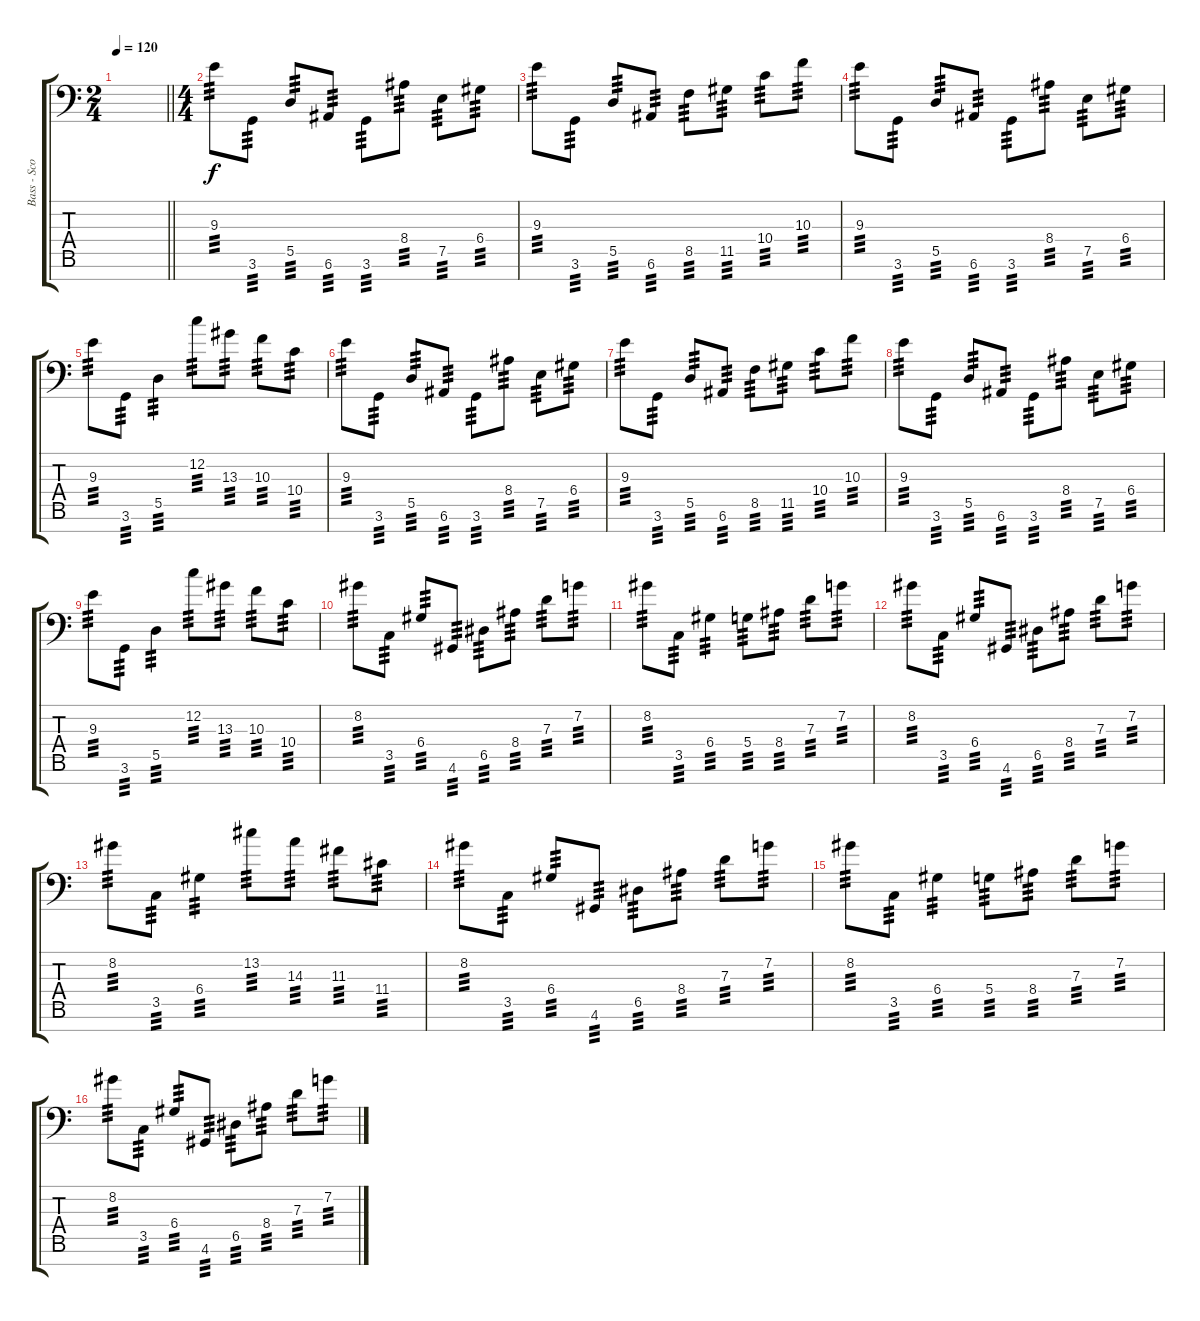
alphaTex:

\track ("Bass - Scott Plummer" "Bass - Sco") {instrument electricbassfinger}
\staff {score tabs}
\tuning (F3 C3 G2 D2 A1 E1 B0) {hide}
\ts (2 4)
\tempo 120
\clef f4
\barLineRight lightlight
\ks c
|
\ts (4 4)
9.3.8{tp 3} 3.6.8{tp 3} 5.5.8{tp 3} 6.6.8{tp 3} 3.6.8{tp 3} 8.4.8{tp 3} 7.5.8{tp 3} 6.4.8{tp 3} |
9.3.8{tp 3} 3.6.8{tp 3} 5.5.8{tp 3} 6.6.8{tp 3} 8.5.8{tp 3} 11.5.8{tp 3} 10.4.8{tp 3} 10.3.8{tp 3} |
9.3.8{tp 3} 3.6.8{tp 3} 5.5.8{tp 3} 6.6.8{tp 3} 3.6.8{tp 3} 8.4.8{tp 3} 7.5.8{tp 3} 6.4.8{tp 3} |
9.3.8{tp 3} 3.6.8{tp 3} 5.5.4{tp 3} 12.2.8{tp 3} 13.3.8{tp 3} 10.3.8{tp 3} 10.4.8{tp 3} |
9.3.8{tp 3} 3.6.8{tp 3} 5.5.8{tp 3} 6.6.8{tp 3} 3.6.8{tp 3} 8.4.8{tp 3} 7.5.8{tp 3} 6.4.8{tp 3} |
9.3.8{tp 3} 3.6.8{tp 3} 5.5.8{tp 3} 6.6.8{tp 3} 8.5.8{tp 3} 11.5.8{tp 3} 10.4.8{tp 3} 10.3.8{tp 3} |
9.3.8{tp 3} 3.6.8{tp 3} 5.5.8{tp 3} 6.6.8{tp 3} 3.6.8{tp 3} 8.4.8{tp 3} 7.5.8{tp 3} 6.4.8{tp 3} |
9.3.8{tp 3} 3.6.8{tp 3} 5.5.4{tp 3} 12.2.8{tp 3} 13.3.8{tp 3} 10.3.8{tp 3} 10.4.8{tp 3} |
8.2.8{tp 3} 3.5.8{tp 3} 6.4.8{tp 3} 4.6.8{tp 3} 6.5.8{tp 3} 8.4.8{tp 3} 7.3.8{tp 3} 7.2.8{tp 3} |
8.2.8{tp 3} 3.5.8{tp 3} 6.4.4{tp 3} 5.4.8{tp 3} 8.4.8{tp 3} 7.3.8{tp 3} 7.2.8{tp 3} |
8.2.8{tp 3} 3.5.8{tp 3} 6.4.8{tp 3} 4.6.8{tp 3} 6.5.8{tp 3} 8.4.8{tp 3} 7.3.8{tp 3} 7.2.8{tp 3} |
8.2.8{tp 3} 3.5.8{tp 3} 6.4.4{tp 3} 13.2.8{tp 3} 14.3.8{tp 3} 11.3.8{tp 3} 11.4.8{tp 3} |
8.2.8{tp 3} 3.5.8{tp 3} 6.4.8{tp 3} 4.6.8{tp 3} 6.5.8{tp 3} 8.4.8{tp 3} 7.3.8{tp 3} 7.2.8{tp 3} |
8.2.8{tp 3} 3.5.8{tp 3} 6.4.4{tp 3} 5.4.8{tp 3} 8.4.8{tp 3} 7.3.8{tp 3} 7.2.8{tp 3} |
8.2.8{tp 3} 3.5.8{tp 3} 6.4.8{tp 3} 4.6.8{tp 3} 6.5.8{tp 3} 8.4.8{tp 3} 7.3.8{tp 3} 7.2.8{tp 3}
